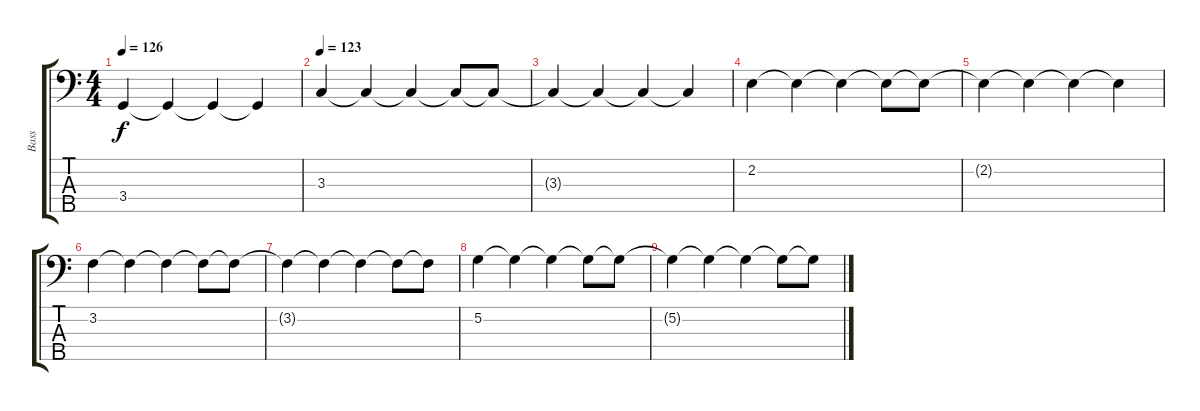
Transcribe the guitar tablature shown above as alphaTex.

\track ("Bass" "Bass") {instrument electricbassfinger}
\staff {score tabs}
\tuning (G2 D2 A1 E1 B0) {hide}
\ts (4 4)
\tempo 126
\clef f4
\ks c
3.4{t}.4{dy f} 3.4{t}.4 3.4{t}.4 3.4{t}.4 |
\tempo 123
3.3.4 3.3{t}.4 3.3{t}.4 3.3{t}.8 3.3{t}.8 |
3.3{t}.4 3.3{t}.4 3.3{t}.4 3.3{t}.4 |
2.2.4 2.2{t}.4 2.2{t}.4 2.2{t}.8 2.2{t}.8 |
2.2{t}.4 2.2{t}.4 2.2{t}.4 2.2{t}.4 |
3.2.4 3.2{t}.4 3.2{t}.4 3.2{t}.8 3.2{t}.8 |
3.2{t}.4 3.2{t}.4 3.2{t}.4 3.2{t}.8 3.2{t}.8 |
5.2.4 5.2{t}.4 5.2{t}.4 5.2{t}.8 5.2{t}.8 |
5.2{t}.4 5.2{t}.4 5.2{t}.4 5.2{t}.8 5.2{t}.8
